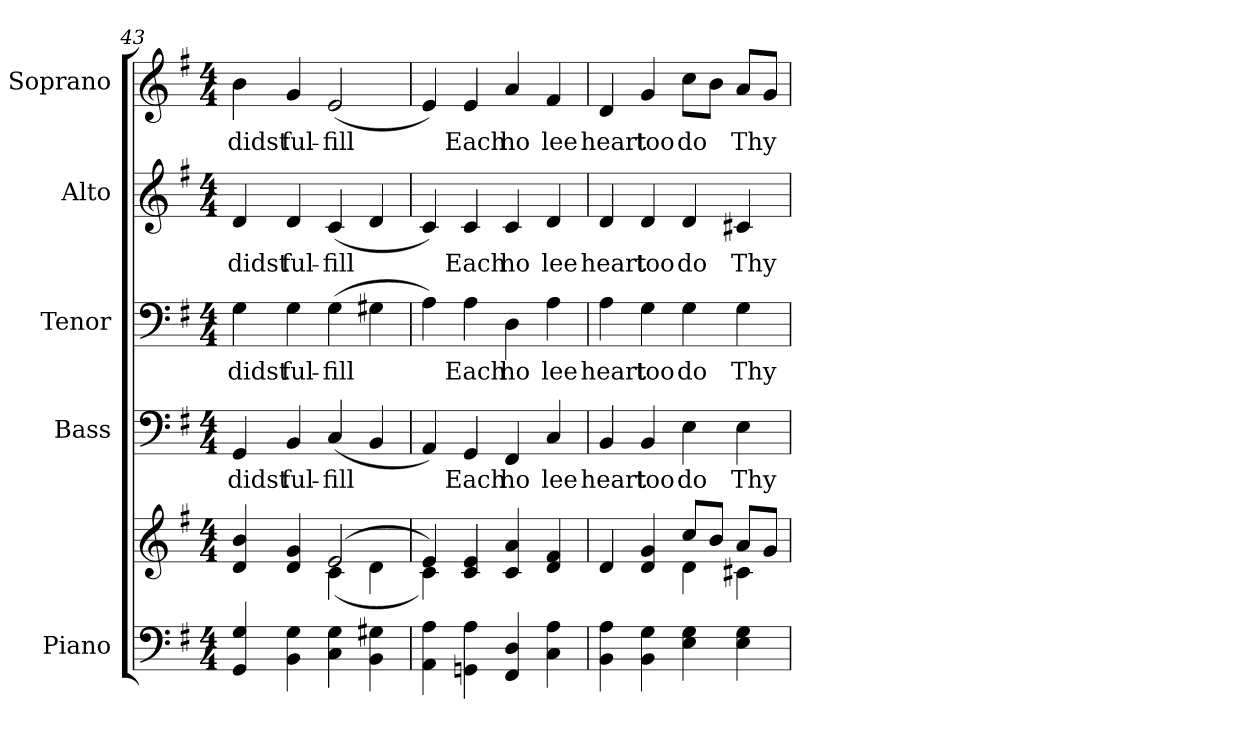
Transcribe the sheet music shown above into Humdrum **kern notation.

**kern	**kern	**kern	**text	**kern	**text	**kern	**text	**kern	**text
*part5	*part5	*part4	*part4	*part3	*part3	*part2	*part2	*part1	*part1
*staff6	*staff5	*staff4	*staff4	*staff3	*staff3	*staff2	*staff2	*staff1	*staff1
*I"Piano	*	*I"Bass	*	*I"Tenor	*	*I"Alto	*	*I"Soprano	*
*I'Pno.	*	*I'B.	*	*I'T.	*	*I'A.	*	*I'S.	*
*clefF4	*clefG2	*clefF4	*	*clefF4	*	*clefG2	*	*clefG2	*
*k[f#]	*k[f#]	*k[f#]	*	*k[f#]	*	*k[f#]	*	*k[f#]	*
*G:	*G:	*G:	*	*G:	*	*G:	*	*G:	*
*M4/4	*M4/4	*M4/4	*	*M4/4	*	*M4/4	*	*M4/4	*
=43	=43	=43	=43	=43	=43	=43	=43	=43	=43
*	*^	*	*	*	*	*	*	*	*
!	!	!	!	!LO:LY:b:color=#000000	!	!	!	!	!	!
!	!	!	!	!	!	!LO:LY:b:color=#000000	!	!	!	!
!	!	!	!	!	!	!	!	!LO:LY:b:color=#000000	!	!
!	!	!	!	!	!	!	!	!	!	!LO:LY:b:color=#000000
4GGi/ 4Gi	4di/ 4bi	2ryy	4GGi/	didst	4Gi\	didst	4di/	didst	4bi\	didst
!	!	!	!	!LO:LY:b:color=#000000	!	!	!	!	!	!
!	!	!	!	!	!	!LO:LY:b:color=#000000	!	!	!	!
!	!	!	!	!	!	!	!	!LO:LY:b:color=#000000	!	!
!	!	!	!	!	!	!	!	!	!	!LO:LY:b:color=#000000
4BBi\ 4Gi	4di/ 4gi	.	4BBi/	ful-	4Gi\	ful-	4di/	ful-	4gi/	ful-
!	!	!	!	!LO:LY:b:color=#000000	!	!	!	!	!	!
!	!	!	!	!	!	!LO:LY:b:color=#000000	!	!	!	!
!	!	!	!	!	!	!	!	!LO:LY:b:color=#000000	!	!
!	!	!	!	!	!	!	!	!	!	!LO:LY:b:color=#000000
4Ci\ 4Gi	(2ei/	(4ci\	(4Ci/	-fill	(4Gi\	-fill	(4ci/	-fill	(2ei/	-fill
4BBi\ 4G#Xi	.	4di\	4BBi/	.	4G#Xi\	.	4di/	.	.	.
!!LO:PB:g=z
=44	=44	=44	=44	=44	=44	=44	=44	=44	=44	=44
4AAi\ 4Ai	4ei/)	4ci\)	4AAi/)	.	4Ai\)	.	4ci/)	.	4ei/)	.
!	!	!	!	!LO:LY:b:color=#000000	!	!	!	!	!	!
!	!	!	!	!	!	!LO:LY:b:color=#000000	!	!	!	!
!	!	!	!	!	!	!	!	!LO:LY:b:color=#000000	!	!
!	!	!	!	!	!	!	!	!	!	!LO:LY:b:color=#000000
4GGni\ 4Ai	4ci/ 4ei	4ryy	4GGi/	Each	4Ai\	Each	4ci/	Each	4ei/	Each
!	!	!	!	!LO:LY:b:color=#000000	!	!	!	!	!	!
!	!	!	!	!	!	!LO:LY:b:color=#000000	!	!	!	!
!	!	!	!	!	!	!	!	!LO:LY:b:color=#000000	!	!
!	!	!	!	!	!	!	!	!	!	!LO:LY:b:color=#000000
4FF#i/ 4Di	4ci/ 4ai	2ryy	4FF#i/	ho	4Di\	ho	4ci/	ho	4ai/	ho
!	!	!	!	!LO:LY:b:color=#000000	!	!	!	!	!	!
!	!	!	!	!	!	!LO:LY:b:color=#000000	!	!	!	!
!	!	!	!	!	!	!	!	!LO:LY:b:color=#000000	!	!
!	!	!	!	!	!	!	!	!	!	!LO:LY:b:color=#000000
4Ci\ 4Ai	4di/ 4f#i	.	4Ci/	lee	4Ai\	lee	4di/	lee	4f#i/	lee
=45	=45	=45	=45	=45	=45	=45	=45	=45	=45	=45
!	!	!	!	!LO:LY:b:color=#000000	!	!	!	!	!	!
!	!	!	!	!	!	!LO:LY:b:color=#000000	!	!	!	!
!	!	!	!	!	!	!	!	!LO:LY:b:color=#000000	!	!
!	!	!	!	!	!	!	!	!	!	!LO:LY:b:color=#000000
4BBi\ 4Ai	4di/	2ryy	4BBi/	heart	4Ai\	heart	4di/	heart	4di/	heart
!	!	!	!	!LO:LY:b:color=#000000	!	!	!	!	!	!
!	!	!	!	!	!	!LO:LY:b:color=#000000	!	!	!	!
!	!	!	!	!	!	!	!	!LO:LY:b:color=#000000	!	!
!	!	!	!	!	!	!	!	!	!	!LO:LY:b:color=#000000
4BBi\ 4Gi	4di/ 4gi	.	4BBi/	too	4Gi\	too	4di/	too	4gi/	too
!	!	!	!	!LO:LY:b:color=#000000	!	!	!	!	!	!
!	!	!	!	!	!	!LO:LY:b:color=#000000	!	!	!	!
!	!	!	!	!	!	!	!	!LO:LY:b:color=#000000	!	!
!	!	!	!	!	!	!	!	!	!	!LO:LY:b:color=#000000
4Ei\ 4Gi	8cci/L	4di\	4Ei\	do	4Gi\	do	4di/	do	8cci\L	do
.	8bi/J	.	.	.	.	.	.	.	8bi\J	.
!	!	!	!	!LO:LY:b:color=#000000	!	!	!	!	!	!
!	!	!	!	!	!	!LO:LY:b:color=#000000	!	!	!	!
!	!	!	!	!	!	!	!	!LO:LY:b:color=#000000	!	!
!	!	!	!	!	!	!	!	!	!	!LO:LY:b:color=#000000
4Ei\ 4Gi	8ai/L	4c#Xi\	4Ei\	Thy	4Gi\	Thy	4c#Xi/	Thy	8ai/L	Thy
.	8gi/J	.	.	.	.	.	.	.	8gi/J	.
*	*v	*v	*	*	*	*	*	*	*	*
=	=	=	=	=	=	=	=	=	=
*-	*-	*-	*-	*-	*-	*-	*-	*-	*-
